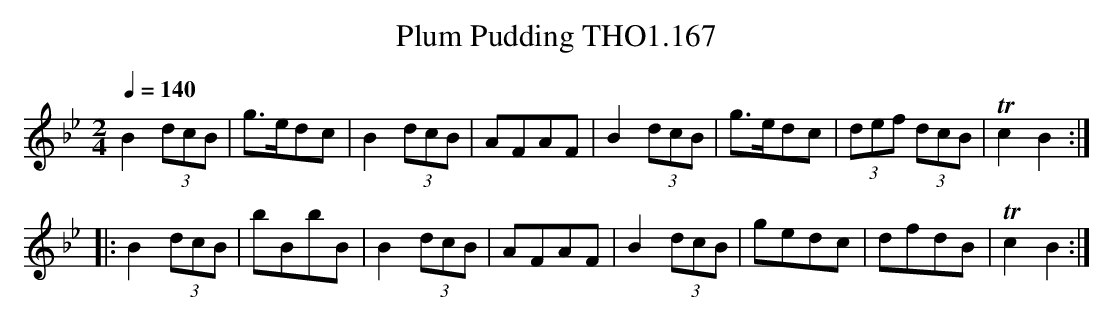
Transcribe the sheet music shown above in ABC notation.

X:1
T:Plum Pudding THO1.167
M:2/4
L:1/8
Q:1/4=140
K:Bb
B2 (3dcB|g>edc|B2 (3dcB|AFAF|B2 (3dcB|g>edc|(3def (3dcB|Tc2B2:|
|:B2 (3dcB|bBbB|B2 (3dcB|AFAF|B2 (3dcB|gedc|dfdB|Tc2B2:|
